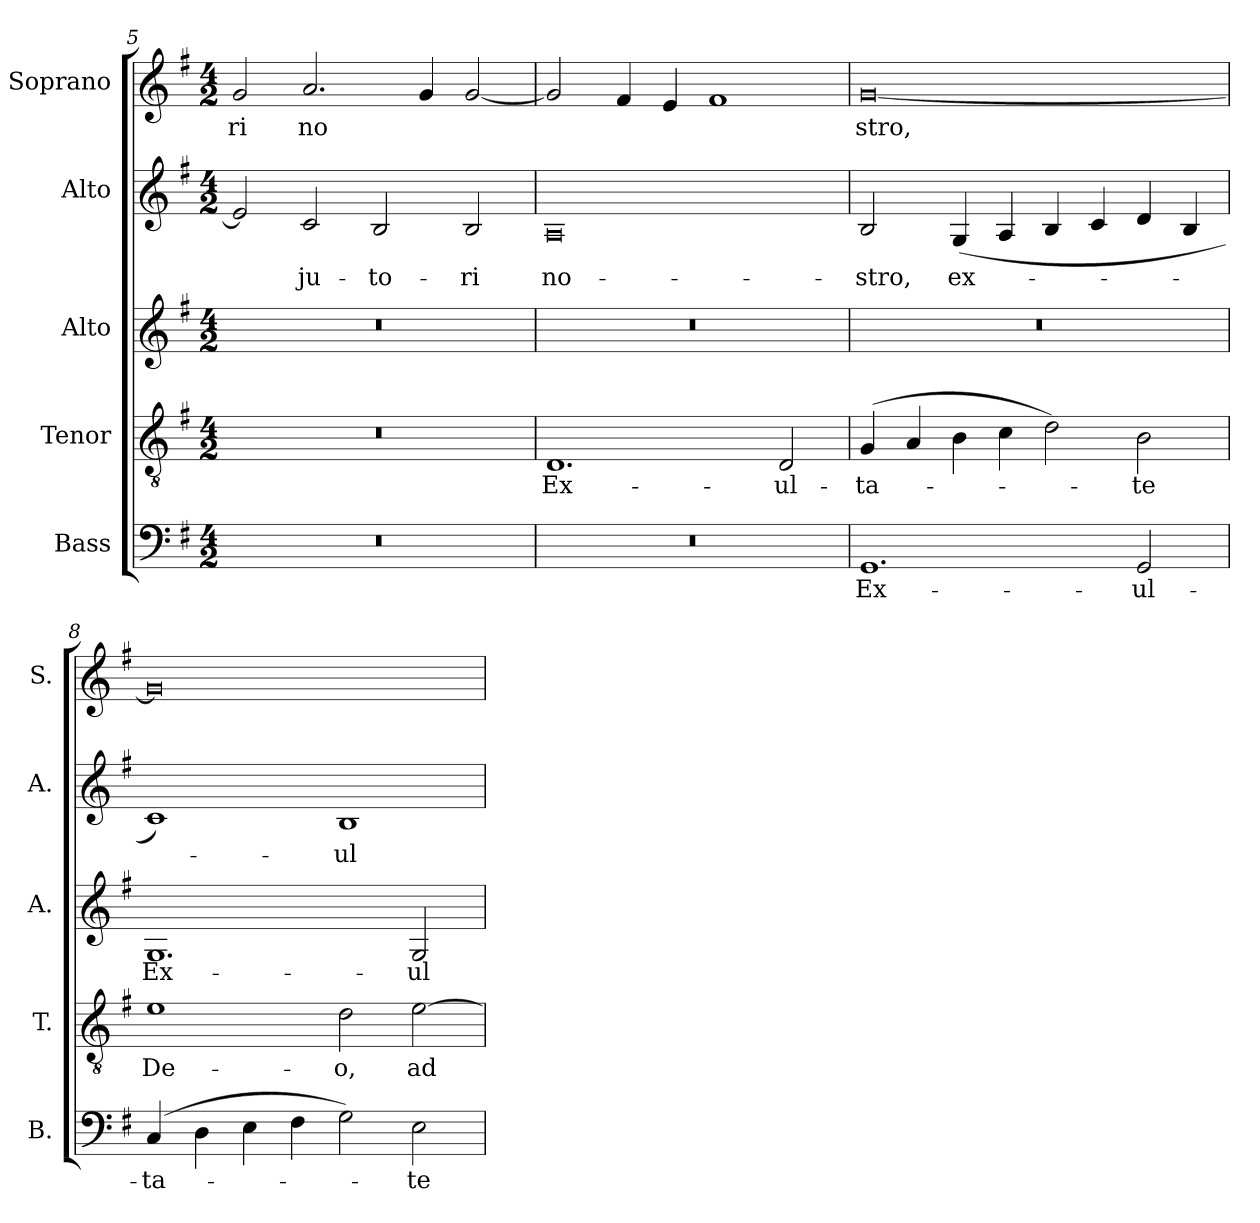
**kern	**text	**kern	**text	**kern	**text	**kern	**text	**kern	**text
*part5	*part5	*part4	*part4	*part3	*part3	*part2	*part2	*part1	*part1
*staff5	*staff5	*staff4	*staff4	*staff3	*staff3	*staff2	*staff2	*staff1	*staff1
*I"Bass	*	*I"Tenor	*	*I"Alto	*	*I"Alto	*	*I"Soprano	*
*I'B.	*	*I'T.	*	*I'A.	*	*I'A.	*	*I'S.	*
*clefF4	*	*clefGv2	*	*clefG2	*	*clefG2	*	*clefG2	*
*	*	*ITrd7c12	*	*	*	*	*	*	*
*k[f#]	*	*k[f#]	*	*k[f#]	*	*k[f#]	*	*k[f#]	*
*G:	*	*G:	*	*G:	*	*G:	*	*G:	*
*M4/2	*	*M4/2	*	*M4/2	*	*M4/2	*	*M4/2	*
=5	=5	=5	=5	=5	=5	=5	=5	=5	=5
!LO:N:vis=1	!	!LO:N:vis=1	!	!LO:N:vis=1	!	!	!	!	!
!	!	!	!	!	!	!	!	!	!LO:LY:b:color=#000000
0r	.	0r	.	0r	.	2ei/]	.	2gi/	-ri
!	!	!	!	!	!	!	!LO:LY:b:color=#000000	!	!
!	!	!	!	!	!	!	!	!	!LO:LY:b:color=#000000
.	.	.	.	.	.	2ci/	-ju-	2.ai/	no-
!	!	!	!	!	!	!	!LO:LY:b:color=#000000	!	!
.	.	.	.	.	.	2Bi/	-to-	.	.
.	.	.	.	.	.	.	.	4gi/	.
!	!	!	!	!	!	!	!LO:LY:b:color=#000000	!	!
.	.	.	.	.	.	2Bi/	-ri	[2gi/	.
=6	=6	=6	=6	=6	=6	=6	=6	=6	=6
!LO:N:vis=1	!	!	!	!	!	!	!	!	!
!	!	!	!LO:LY:b:color=#000000	!LO:N:vis=1	!	!	!	!	!
!	!	!	!	!	!	!	!LO:LY:b:color=#000000	!	!
!	!	!	!	!	!	!	!	!	!LO:LY:b:color=#000000
0r	.	1.DDi	Ex-	0r	.	0Ai	no-	2gi/]	--
.	.	.	.	.	.	.	.	4f#i/	.
.	.	.	.	.	.	.	.	4ei/	.
.	.	.	.	.	.	.	.	1f#i	.
!	!	!	!LO:LY:b:color=#000000	!	!	!	!	!	!
.	.	2DDi/	-ul-	.	.	.	.	.	.
!!LO:LB:g=z
=7	=7	=7	=7	=7	=7	=7	=7	=7	=7
!	!LO:LY:b:color=#000000	!	!	!	!	!	!	!	!
!	!	!	!LO:LY:b:color=#000000	!LO:N:vis=1	!	!	!	!	!
!	!	!	!	!	!	!	!LO:LY:b:color=#000000	!	!
!	!	!	!	!	!	!	!	!	!LO:LY:b:color=#000000
1.GGi	Ex-	(4GGi/	-ta-	0r	.	2Bi/	-stro,	[0gi	-stro,
.	.	4AAi/	.	.	.	.	.	.	.
!	!	!	!	!	!	!	!LO:LY:b:color=#000000	!	!
.	.	4BBi\	.	.	.	(4Gi/	ex-	.	.
.	.	4Ci\	.	.	.	4Ai/	.	.	.
.	.	2Di\)	.	.	.	4Bi/	.	.	.
.	.	.	.	.	.	4ci/	.	.	.
!	!LO:LY:b:color=#000000	!	!	!	!	!	!	!	!
!	!	!	!LO:LY:b:color=#000000	!	!	!	!	!	!
2GGi/	-ul-	2BBi\	-te	.	.	4di/	.	.	.
.	.	.	.	.	.	4Bi/	.	.	.
=8	=8	=8	=8	=8	=8	=8	=8	=8	=8
!	!LO:LY:b:color=#000000	!	!	!	!	!	!	!	!
!	!	!	!LO:LY:b:color=#000000	!	!	!	!	!	!
!	!	!	!	!	!LO:LY:b:color=#000000	!	!	!	!
(4Ci/	-ta-	1Ei	De-	1.Gi	Ex-	1ci)	.	0gi]	.
4Di\	.	.	.	.	.	.	.	.	.
4Ei\	.	.	.	.	.	.	.	.	.
4F#i\	.	.	.	.	.	.	.	.	.
!	!	!	!LO:LY:b:color=#000000	!	!	!	!	!	!
!	!	!	!	!	!	!	!LO:LY:b:color=#000000	!	!
2Gi\)	.	2Di\	-o,	.	.	1Bi	-ul-	.	.
!	!LO:LY:b:color=#000000	!	!	!	!	!	!	!	!
!	!	!	!LO:LY:b:color=#000000	!	!	!	!	!	!
!	!	!	!	!	!LO:LY:b:color=#000000	!	!	!	!
2Ei\	-te	[2Ei\	ad-	2Gi/	-ul-	.	.	.	.
=	=	=	=	=	=	=	=	=	=
*-	*-	*-	*-	*-	*-	*-	*-	*-	*-
